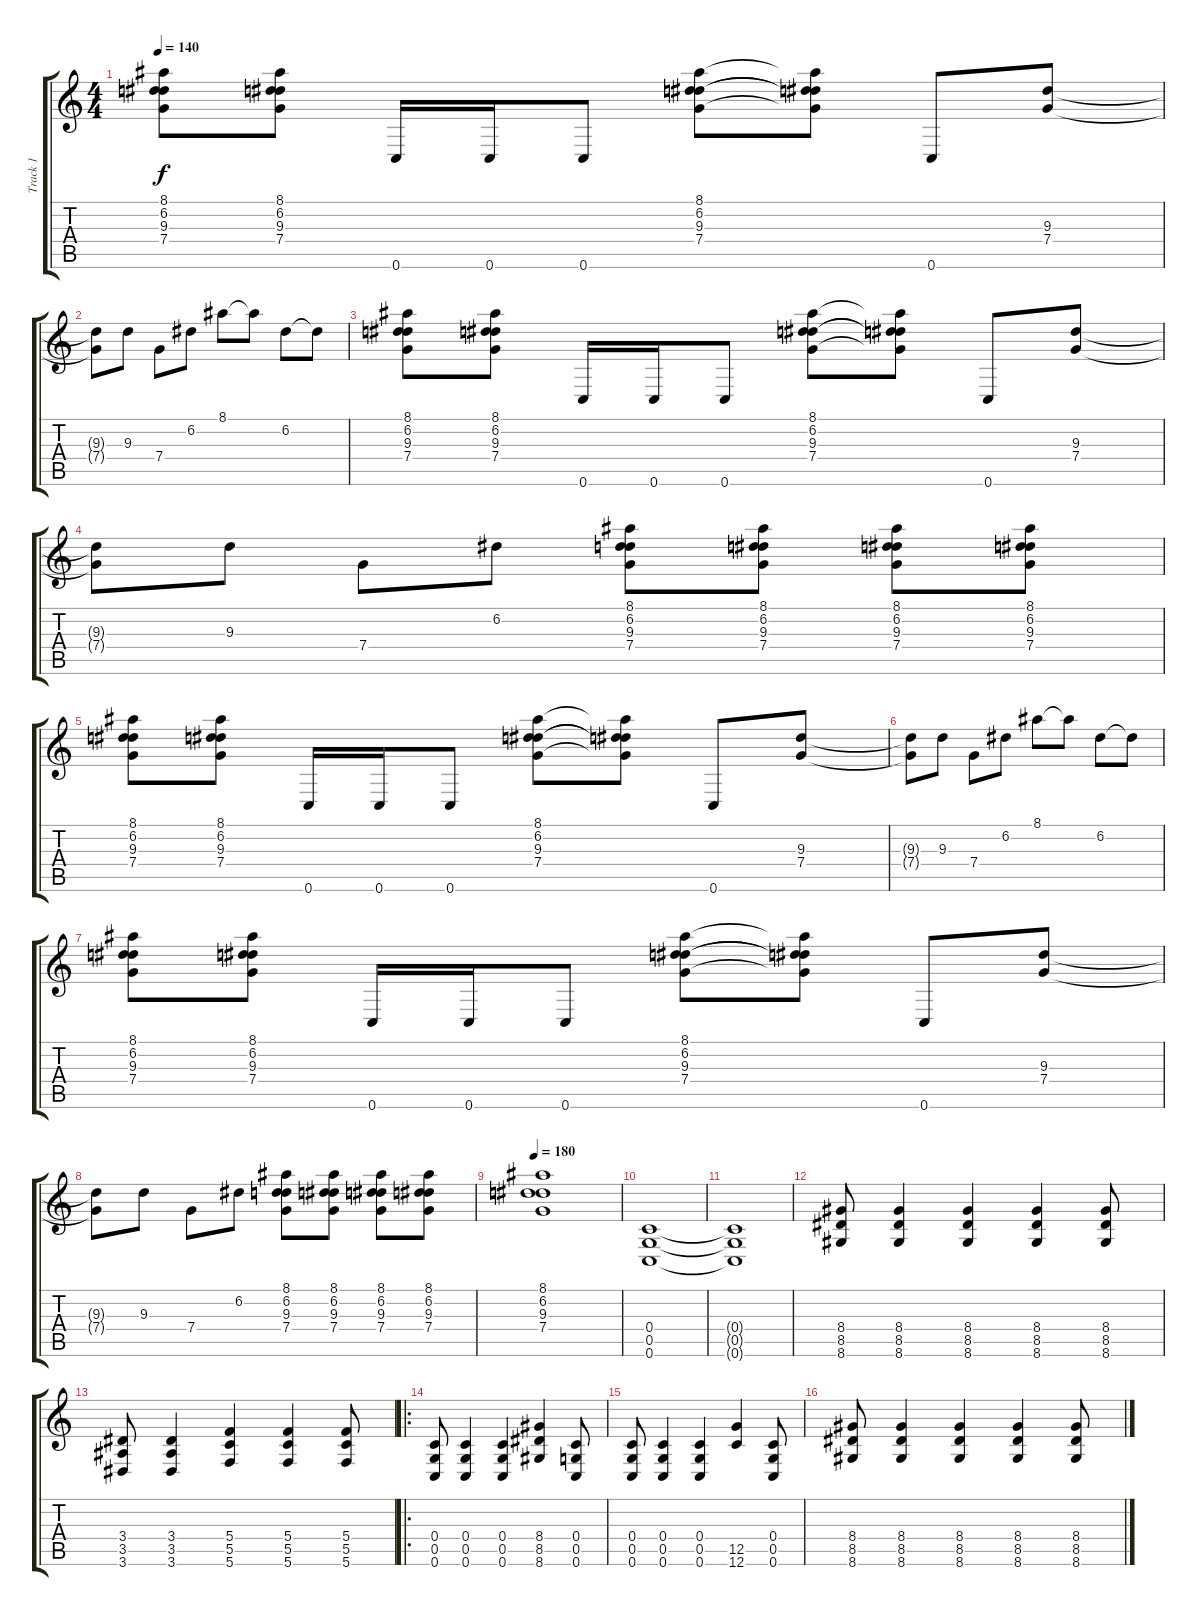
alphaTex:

\track ("Track 1" "Track 1") {instrument distortionguitar}
\staff {score tabs}
\tuning (D4 A3 F3 C3 G2 C2) {hide}
\ts (4 4)
\tempo 140
\clef g2
\ks c
(8.1 6.2 9.3 7.4).8{dy f} (8.1 6.2 9.3 7.4).8 0.6.16 0.6.16 0.6.8 (8.1 6.2 9.3 7.4).8 (8.1{t} 6.2{t} 9.3{t} 7.4{t}).8 0.6.8 (9.3 7.4).8 |
(9.3{t} 7.4{t}).8 9.3.8 7.4.8 6.2.8 8.1.8 8.1{t}.8 6.2.8 6.2{t}.8 |
(8.1 6.2 9.3 7.4).8 (8.1 6.2 9.3 7.4).8 0.6.16 0.6.16 0.6.8 (8.1 6.2 9.3 7.4).8 (8.1{t} 6.2{t} 9.3{t} 7.4{t}).8 0.6.8 (9.3 7.4).8 |
(9.3{t} 7.4{t}).8 9.3.8 7.4.8 6.2.8 (8.1 6.2 9.3 7.4).8 (8.1 6.2 9.3 7.4).8 (8.1 6.2 9.3 7.4).8 (8.1 6.2 9.3 7.4).8 |
(8.1 6.2 9.3 7.4).8 (8.1 6.2 9.3 7.4).8 0.6.16 0.6.16 0.6.8 (8.1 6.2 9.3 7.4).8 (8.1{t} 6.2{t} 9.3{t} 7.4{t}).8 0.6.8 (9.3 7.4).8 |
(9.3{t} 7.4{t}).8 9.3.8 7.4.8 6.2.8 8.1.8 8.1{t}.8 6.2.8 6.2{t}.8 |
(8.1 6.2 9.3 7.4).8 (8.1 6.2 9.3 7.4).8 0.6.16 0.6.16 0.6.8 (8.1 6.2 9.3 7.4).8 (8.1{t} 6.2{t} 9.3{t} 7.4{t}).8 0.6.8 (9.3 7.4).8 |
(9.3{t} 7.4{t}).8 9.3.8 7.4.8 6.2.8 (8.1 6.2 9.3 7.4).8 (8.1 6.2 9.3 7.4).8 (8.1 6.2 9.3 7.4).8 (8.1 6.2 9.3 7.4).8 |
\tempo 180
(8.1 6.2 9.3 7.4).1 |
(0.4 0.5 0.6).1 |
(0.4{t} 0.5{t} 0.6{t}).1 |
(8.4 8.5 8.6).8 (8.4 8.5 8.6).4 (8.4 8.5 8.6).4 (8.4 8.5 8.6).4 (8.4 8.5 8.6).8 |
(3.4 3.5 3.6).8 (3.4 3.5 3.6).4 (5.4 5.5 5.6).4 (5.4 5.5 5.6).4 (5.4 5.5 5.6).8 |
\ro
(0.4 0.5 0.6).8 (0.4 0.5 0.6).4 (0.4 0.5 0.6).4 (8.4 8.5 8.6).4 (0.4 0.5 0.6).8 |
(0.4 0.5 0.6).8 (0.4 0.5 0.6).4 (0.4 0.5 0.6).4 (12.5 12.6).4 (0.4 0.5 0.6).8 |
(8.4 8.5 8.6).8 (8.4 8.5 8.6).4 (8.4 8.5 8.6).4 (8.4 8.5 8.6).4 (8.4 8.5 8.6).8
